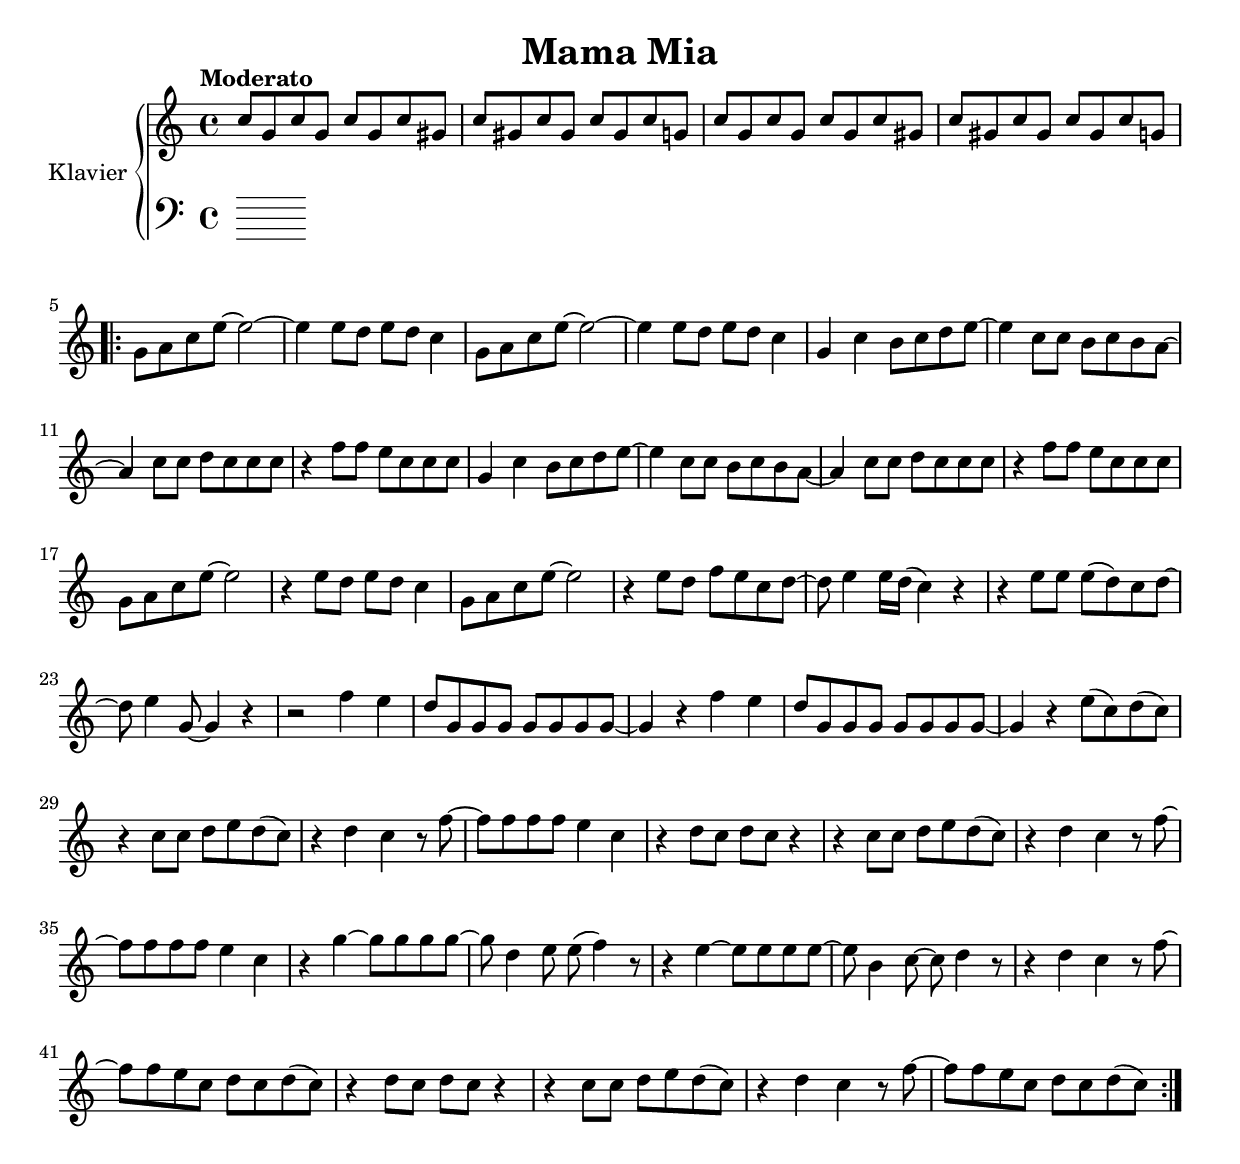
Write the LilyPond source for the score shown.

\version "2.18.2"
\include "deutsch.ly"

\header {
  title = "Mama Mia"
}

global = {
  \key c \major
  \time 4/4
  \tempo "Moderato"
}

right = \relative c'' {
  \global
  c 8 g c g c g c gis |
  c gis c gis c gis c g|
   c 8 g c g c g c gis |
  c gis c gis c gis c g|
 \repeat volta 2{
   g a c e~e2~|
   e 4 e 8 d e d c 4 |
   g8 a c e~e2~|
   e 4 e 8 d e d c 4 |
   g4 c h8 c d e~|
   e4 c8 c h c h a~|
   a4 c8 c d c c c |
   r4 f8 f e c c c |
   g4 c h 8 c d e~|
   e4 c8 c h c h a~|
   a4 c8 c d c c c|
   r4 f8 f e c c c |
   g8 a c e~e2|
   r4 e8 d e d c4|
   g8 a c e~e2|
   r4 e8 d f e c d~|
   d e4 e16 d(c4) r|
   r4 e8 e e(d) c d~|
   d e4 g,8 ~g4 r|
   r2 f'4 e4 |
   d8 g, g g g g g g~|
   g4 r f' e|
   d8 g, g g g g g g~|
   g4 r e'8(c) d(c)|
   r4 c8 c d e d(c)|
   r4 d c r8 f8~|
   f f f f e4 c4|
   r4 d8 c d c r4|
   r4 c8 c d e d(c)|
   r4 d c r8 f8~|
   f f f f e4 c |
   r4 g'4~g8 g g g~|
   g d4 e8 e(f4) r8|
   r4 e4~e8 e8 e8 e8~|
   e8 h4 c8~c8 d4 r8|
   r4 d c r8 f8~|
   f f e c d c d(c) |
   r4 d8 c d c r4|
   r4 c8 c d e d(c)|
   r4 d4 c4  r8 f~|
   f8 f e c d c d(c)
   
   
 }
  
}

left = \relative c' {
  \global
  % Die Noten folgen hier.
  
}

\score {
  \new PianoStaff \with {
    instrumentName = "Klavier"
  } <<
    \new Staff = "right" \with {
      midiInstrument = "acoustic grand"
    } \right
    \new Staff = "left" \with {
      midiInstrument = "acoustic grand"
    } { \clef bass \left }
  >>
  \layout { }
  \midi {
    \tempo 4=100
  }
}
